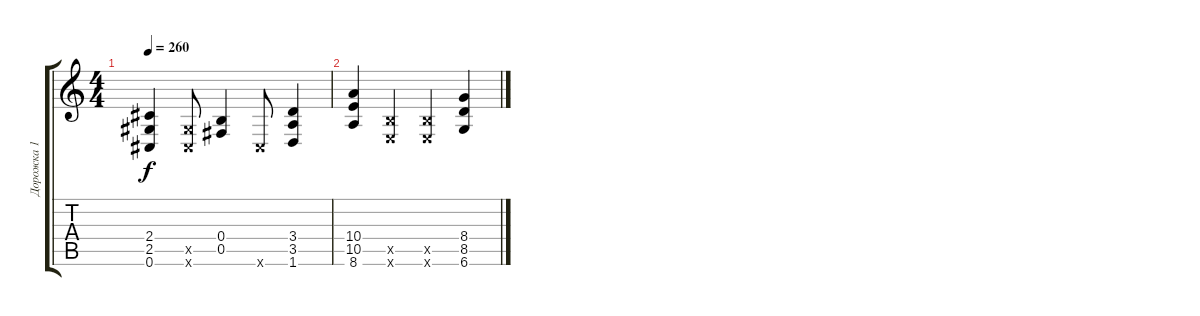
\track ("Дорожка 1" "Дорожка 1") {instrument distortionguitar}
\staff {score tabs}
\tuning (Db4 Ab3 E3 B2 Gb2 Db2) {hide}
\ts (4 4)
\tempo 260
\clef g2
\ks c
(2.4 2.5 0.6).4{dy f} (2.5{x} 0.6{x}).8 (0.4 0.5).4 0.6{x}.8 (3.4 3.5 1.6).4 |
(10.4 10.5 8.6).4 (5.5{x} 3.6{x}).4 (5.5{x} 3.6{x}).4 (8.4 8.5 6.6).4
